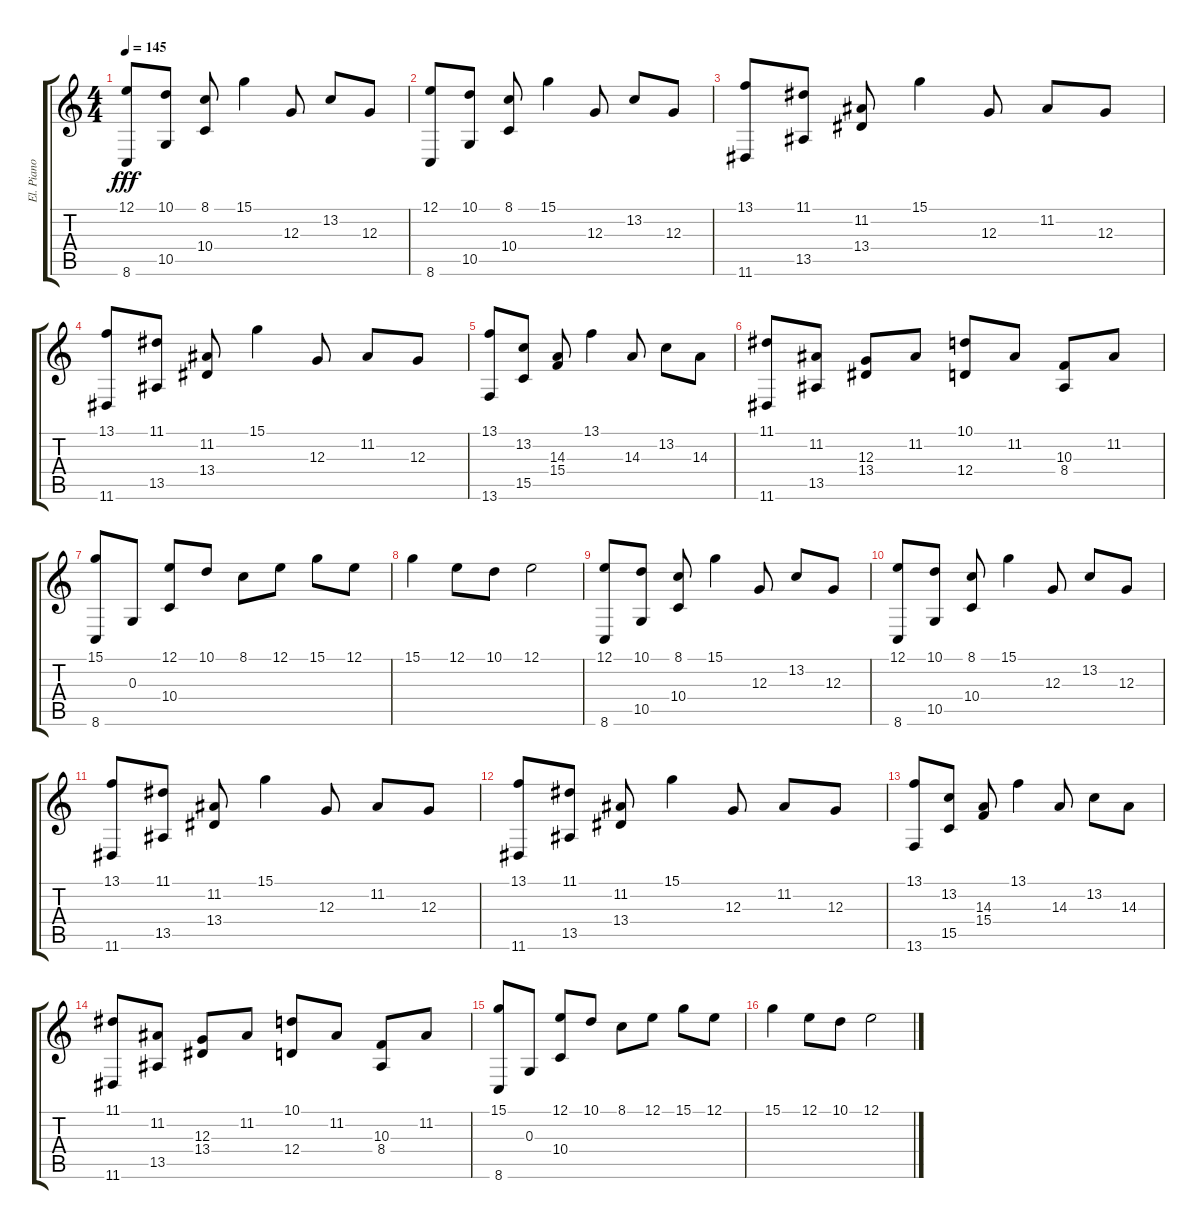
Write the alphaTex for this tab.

\track ("El. Piano" "El. Piano") {instrument electricpiano2}
\staff {score tabs}
\tuning (E4 B3 G3 D3 A2 E2) {hide}
\ts (4 4)
\tempo 145
\clef g2
\ks c
(12.1 8.6).8{dy fff} (10.1 10.5).8 (8.1 10.4).8 15.1.4 12.3.8 13.2.8 12.3.8 |
(12.1 8.6).8 (10.1 10.5).8 (8.1 10.4).8 15.1.4 12.3.8 13.2.8 12.3.8 |
(13.1 11.6).8 (11.1 13.5).8 (11.2 13.4).8 15.1.4 12.3.8 11.2.8 12.3.8 |
(13.1 11.6).8 (11.1 13.5).8 (11.2 13.4).8 15.1.4 12.3.8 11.2.8 12.3.8 |
(13.1 13.6).8 (13.2 15.5).8 (14.3 15.4).8 13.1.4 14.3.8 13.2.8 14.3.8 |
(11.1 11.6).8 (11.2 13.5).8 (12.3 13.4).8 11.2.8 (10.1 12.4).8 11.2.8 (10.3 8.4).8 11.2.8 |
(15.1 8.6).8 0.3.8 (12.1 10.4).8 10.1.8 8.1.8 12.1.8 15.1.8 12.1.8 |
15.1.4 12.1.8 10.1.8 12.1.2 |
(12.1 8.6).8 (10.1 10.5).8 (8.1 10.4).8 15.1.4 12.3.8 13.2.8 12.3.8 |
(12.1 8.6).8 (10.1 10.5).8 (8.1 10.4).8 15.1.4 12.3.8 13.2.8 12.3.8 |
(13.1 11.6).8 (11.1 13.5).8 (11.2 13.4).8 15.1.4 12.3.8 11.2.8 12.3.8 |
(13.1 11.6).8 (11.1 13.5).8 (11.2 13.4).8 15.1.4 12.3.8 11.2.8 12.3.8 |
(13.1 13.6).8 (13.2 15.5).8 (14.3 15.4).8 13.1.4 14.3.8 13.2.8 14.3.8 |
(11.1 11.6).8 (11.2 13.5).8 (12.3 13.4).8 11.2.8 (10.1 12.4).8 11.2.8 (10.3 8.4).8 11.2.8 |
(15.1 8.6).8 0.3.8 (12.1 10.4).8 10.1.8 8.1.8 12.1.8 15.1.8 12.1.8 |
15.1.4 12.1.8 10.1.8 12.1.2
